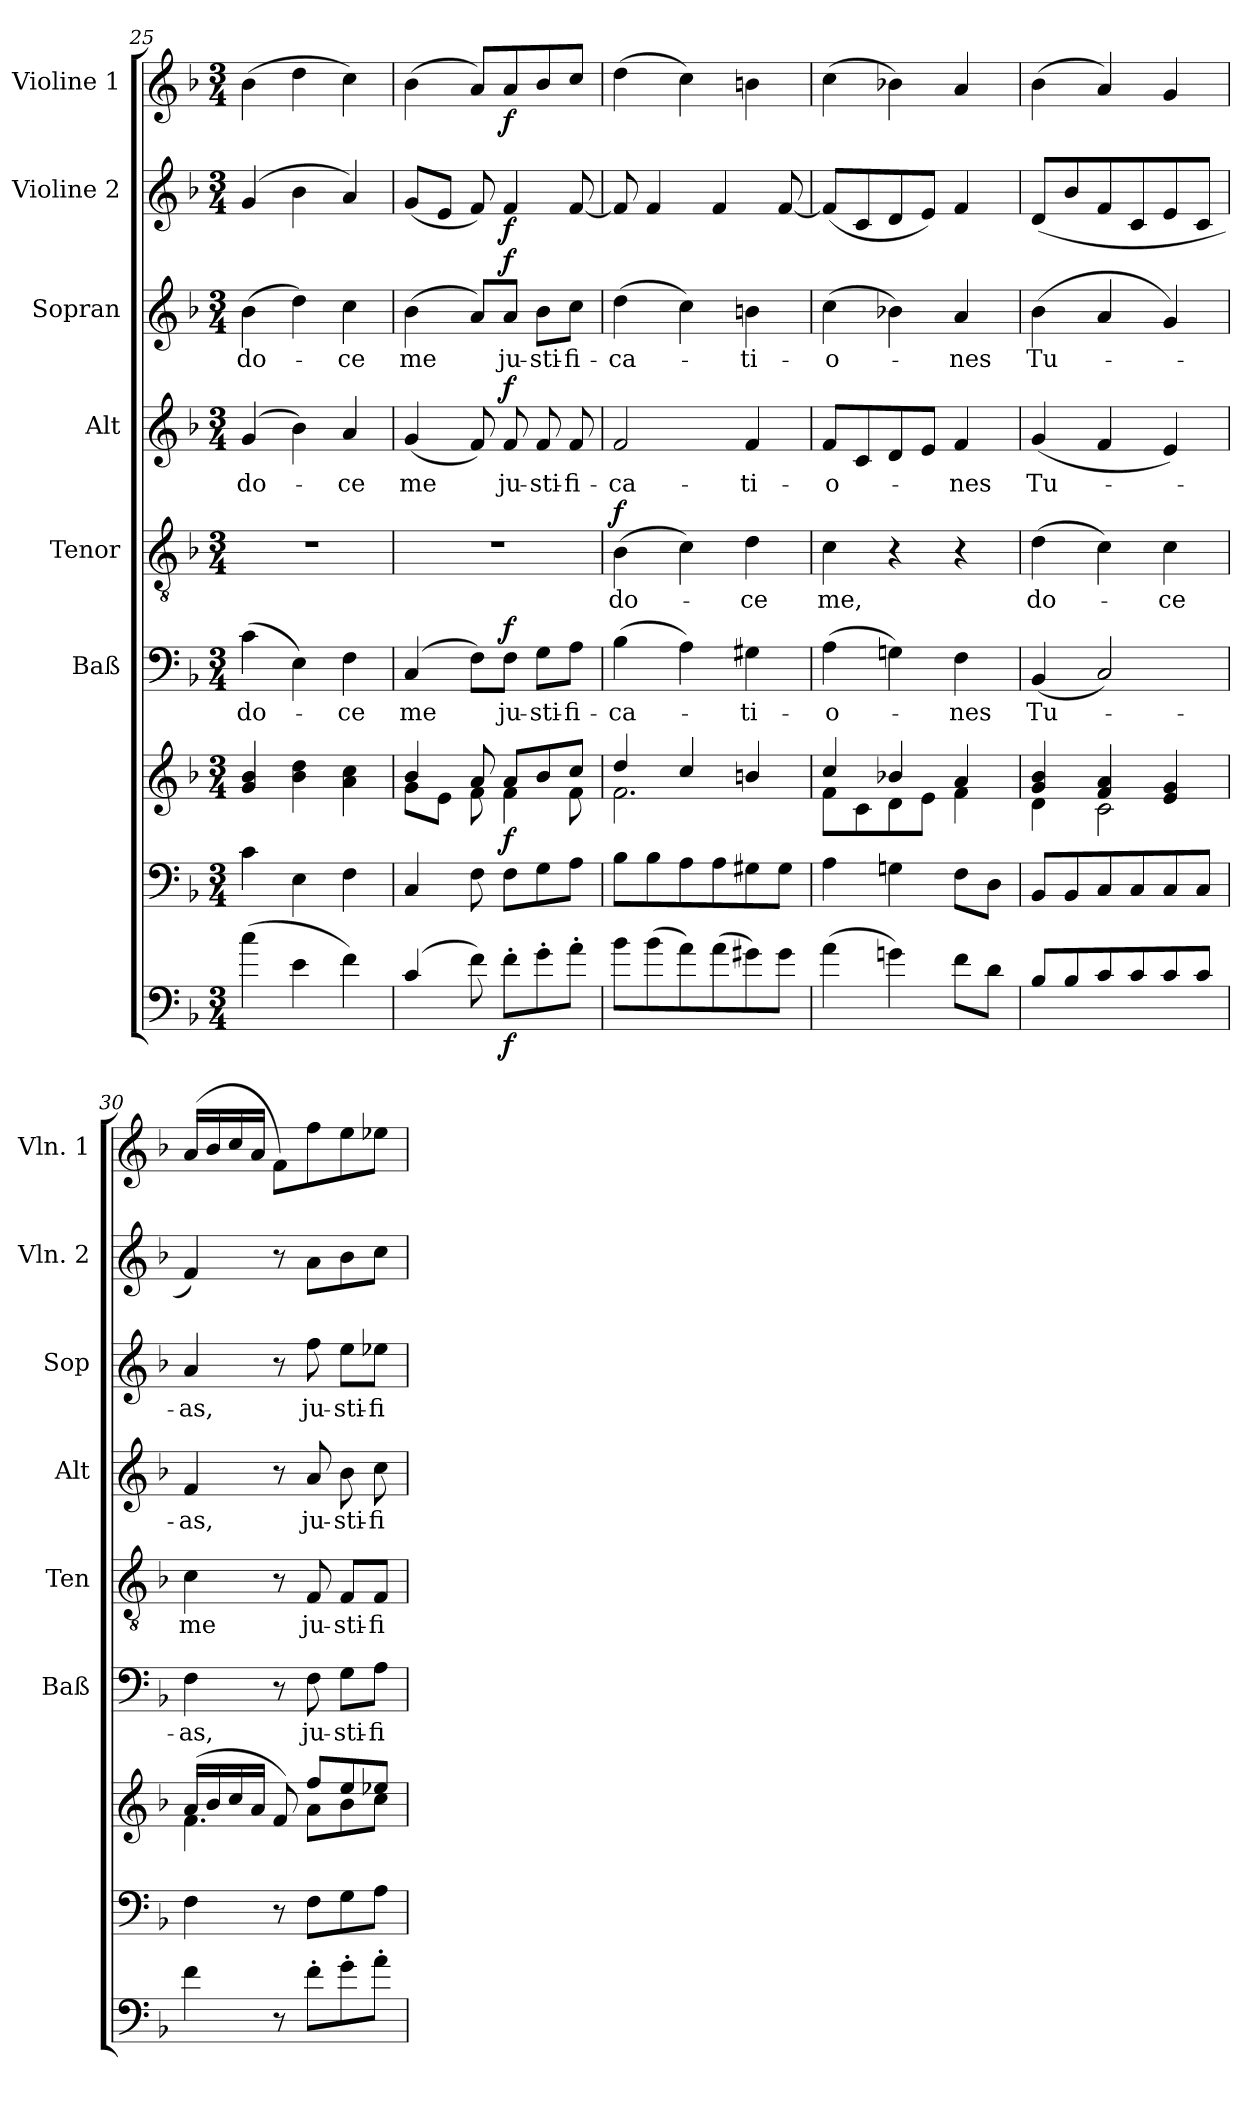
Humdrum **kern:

**kern	**dynam	**kern	**kern	**dynam	**kern	**text	**dynam	**kern	**text	**dynam	**kern	**text	**dynam	**kern	**text	**dynam	**kern	**dynam	**kern	**dynam
*part8	*part8	*part7	*part7	*part7	*part6	*part6	*part6	*part5	*part5	*part5	*part4	*part4	*part4	*part3	*part3	*part3	*part2	*part2	*part1	*part1
*staff9	*staff9	*staff8	*staff7	*staff7/8	*staff6	*staff6	*staff6	*staff5	*staff5	*staff5	*staff4	*staff4	*staff4	*staff3	*staff3	*staff3	*staff2	*staff2	*staff1	*staff1
*	*	*	*	*	*I"Baß	*	*	*I"Tenor	*	*	*I"Alt	*	*	*I"Sopran	*	*	*I"Violine 2	*	*I"Violine 1	*
*	*	*	*	*	*I'Baß	*	*	*I'Ten	*	*	*I'Alt	*	*	*I'Sop	*	*	*I'Vln. 2	*	*I'Vln. 1	*
!!LO:PB:g=z
*clefF4	*	*clefF4	*clefG2	*	*clefF4	*	*	*clefGv2	*	*	*clefG2	*	*	*clefG2	*	*	*clefG2	*	*clefG2	*
*ITrd7c12	*	*	*	*	*	*	*	*	*	*	*	*	*	*	*	*	*	*	*	*
*k[b-]	*	*k[b-]	*k[b-]	*	*k[b-]	*	*	*k[b-]	*	*	*k[b-]	*	*	*k[b-]	*	*	*k[b-]	*	*k[b-]	*
*F:	*	*F:	*F:	*	*F:	*	*	*F:	*	*	*F:	*	*	*F:	*	*	*F:	*	*F:	*
*M3/4	*	*M3/4	*M3/4	*	*M3/4	*	*	*M3/4	*	*	*M3/4	*	*	*M3/4	*	*	*M3/4	*	*M3/4	*
=25	=25	=25	=25	=25	=25	=25	=25	=25	=25	=25	=25	=25	=25	=25	=25	=25	=25	=25	=25	=25
!	!	!	!	!	!	!LO:LY:b	!	!	!	!	!	!LO:LY:b	!	!	!LO:LY:b	!	!	!	!	!
(>4c\	.	4c\	4g/ 4b-/	.	(>4c\	do-	.	2.r	.	.	(4g/	do-	.	(>4b-\	do-	.	(4g/	.	(>4b-\	.
4E\	.	4E\	4b-\ 4dd\	.	4E\)	.	.	.	.	.	4b-\)	.	.	4dd\)	.	.	4b-\	.	4dd\	.
!	!	!	!	!	!	!LO:LY:b	!	!	!	!	!	!LO:LY:b	!	!	!LO:LY:b	!	!	!	!	!
4F\)	.	4F\	4a\ 4cc\	.	4F\	-ce	.	.	.	.	4a/	-ce	.	4cc\	-ce	.	4a/)	.	4cc\)	.
=26	=26	=26	=26	=26	=26	=26	=26	=26	=26	=26	=26	=26	=26	=26	=26	=26	=26	=26	=26	=26
*	*	*	*^	*	*	*	*	*	*	*	*	*	*	*	*	*	*	*	*	*
!	!	!	!	!	!	!	!LO:LY:b	!	!	!	!	!	!LO:LY:b	!	!	!LO:LY:b	!	!	!	!	!
(4C/	.	4C/	4b-/	8g\L	.	(4C/	me	.	2.r	.	.	(<4g/	me	.	(>4b-\	me	.	(<8g/L	.	(>4b-\	.
.	.	.	.	8e\J	.	.	.	.	.	.	.	.	.	.	.	.	.	8e/J	.	.	.
8F\)	.	8F\	8a/	8f\	.	8F\L)	.	.	.	.	.	8f/)	.	.	8a/L)	.	.	8f/)	.	8a/L)	.
!	!LO:DY:b	!	!	!	!LO:DY:b	!	!LO:LY:b	!LO:DY:a	!	!	!	!	!LO:LY:b	!LO:DY:a	!	!LO:LY:b	!LO:DY:a	!	!LO:DY:b	!	!LO:DY:b
8F'>\L	f	8F\L	8a/L	4f\	f	8F\J	ju-	f	.	.	.	8f/	ju-	f	8a/J	ju-	f	4f/	f	8a/	f
!	!	!	!	!	!	!	!LO:LY:b	!	!	!	!	!	!LO:LY:b	!	!	!LO:LY:b	!	!	!	!	!
8G'>\	.	8G\	8b-/	.	.	8G\L	-sti-	.	.	.	.	8f/	-sti-	.	8b-\L	-sti-	.	.	.	8b-/	.
!	!	!	!	!	!	!	!LO:LY:b	!	!	!	!	!	!LO:LY:b	!	!	!LO:LY:b	!	!	!	!	!
8A'>\J	.	8A\J	8cc/J	8f\	.	8A\J	-fi-	.	.	.	.	8f/	-fi-	.	8cc\J	-fi-	.	[8f/	.	8cc/J	.
=27	=27	=27	=27	=27	=27	=27	=27	=27	=27	=27	=27	=27	=27	=27	=27	=27	=27	=27	=27	=27	=27
!	!	!	!	!	!	!	!LO:LY:b	!	!	!LO:LY:b	!LO:DY:a	!	!LO:LY:b	!	!	!LO:LY:b	!	!	!	!	!
8B-\L	.	8B-\L	4dd/	2.f\	.	(>4B-\	-ca-	.	(>4B-\	do-	f	2f/	-ca-	.	(>4dd\	-ca-	.	8f/]	.	(>4dd\	.
(>8B-\	.	8B-\	.	.	.	.	.	.	.	.	.	.	.	.	.	.	.	4f/	.	.	.
8A\)	.	8A\	4cc/	.	.	4A\)	.	.	4c\)	.	.	.	.	.	4cc\)	.	.	.	.	4cc\)	.
(>8A\	.	8A\	.	.	.	.	.	.	.	.	.	.	.	.	.	.	.	4f/	.	.	.
!	!	!	!	!	!	!	!LO:LY:b	!	!	!LO:LY:b	!	!	!LO:LY:b	!	!	!LO:LY:b	!	!	!	!	!
8G#X\)	.	8G#X\	4bn/	.	.	4G#X\	-ti-	.	4d\	-ce	.	4f/	-ti-	.	4bn\	-ti-	.	.	.	4bn\	.
8G#\J	.	8G#\J	.	.	.	.	.	.	.	.	.	.	.	.	.	.	.	[8f/	.	.	.
=28	=28	=28	=28	=28	=28	=28	=28	=28	=28	=28	=28	=28	=28	=28	=28	=28	=28	=28	=28	=28	=28
!	!	!	!	!	!	!	!LO:LY:b	!	!	!LO:LY:b	!	!	!LO:LY:b	!	!	!LO:LY:b	!	!	!	!	!
(>4A\	.	4A\	4cc/	8f\L	.	(>4A\	-o-	.	4c\	me,	.	8f/L	-o-	.	(>4cc\	-o-	.	(<8f/L]	.	(>4cc\	.
.	.	.	.	8c\	.	.	.	.	.	.	.	8c/	.	.	.	.	.	8c/	.	.	.
4Gn\)	.	4Gn\	4b-X/	8d\	.	4Gn\)	.	.	4r	.	.	8d/	.	.	4b-X\)	.	.	8d/	.	4b-X\)	.
.	.	.	.	8e\J	.	.	.	.	.	.	.	8e/J	.	.	.	.	.	8e/J)	.	.	.
!	!	!	!	!	!	!	!LO:LY:b	!	!	!	!	!	!LO:LY:b	!	!	!LO:LY:b	!	!	!	!	!
8F\L	.	8F\L	4a/	4f\	.	4F\	-nes	.	4r	.	.	4f/	-nes	.	4a/	-nes	.	4f/	.	4a/	.
8D\J	.	8D\J	.	.	.	.	.	.	.	.	.	.	.	.	.	.	.	.	.	.	.
=29	=29	=29	=29	=29	=29	=29	=29	=29	=29	=29	=29	=29	=29	=29	=29	=29	=29	=29	=29	=29	=29
!	!	!	!	!	!	!	!LO:LY:b	!	!	!LO:LY:b	!	!	!LO:LY:b	!	!	!LO:LY:b	!	!	!	!	!
8BB-/L	.	8BB-/L	4g/ 4b-/	4d\	.	(<4BB-/	Tu-	.	(>4d\	do-	.	(<4g/	Tu-	.	(<4b-\	Tu-	.	(<8d/L	.	(>4b-\	.
8BB-/	.	8BB-/	.	.	.	.	.	.	.	.	.	.	.	.	.	.	.	8b-/	.	.	.
8C/	.	8C/	4f/ 4a/	2c\	.	2C/)	.	.	4c\)	.	.	4f/	.	.	4a/	.	.	8f/	.	4a/)	.
8C/	.	8C/	.	.	.	.	.	.	.	.	.	.	.	.	.	.	.	8c/	.	.	.
!	!	!	!	!	!	!	!	!	!	!LO:LY:b	!	!	!	!	!	!	!	!	!	!	!
8C/	.	8C/	4e/ 4g/	.	.	.	.	.	4c\	-ce	.	4e/)	.	.	4g/)	.	.	8e/	.	4g/	.
8C/J	.	8C/J	.	.	.	.	.	.	.	.	.	.	.	.	.	.	.	8c/J	.	.	.
!!LO:PB:g=z
=30	=30	=30	=30	=30	=30	=30	=30	=30	=30	=30	=30	=30	=30	=30	=30	=30	=30	=30	=30	=30	=30
!	!	!	!	!	!	!	!LO:LY:b	!	!	!LO:LY:b	!	!	!LO:LY:b	!	!	!LO:LY:b	!	!	!	!	!
4F\	.	4F\	(>16a/LL	4.f\	.	4F\	-as,	.	4c\	me	.	4f/	-as,	.	4a/	-as,	.	4f/)	.	(<16a/LL	.
.	.	.	16b-/	.	.	.	.	.	.	.	.	.	.	.	.	.	.	.	.	16b-/	.
.	.	.	16cc/	.	.	.	.	.	.	.	.	.	.	.	.	.	.	.	.	16cc/	.
.	.	.	16a/JJ	.	.	.	.	.	.	.	.	.	.	.	.	.	.	.	.	16a/JJ	.
8r	.	8r	8f/)	.	.	8r	.	.	8r	.	.	8r	.	.	8r	.	.	8r	.	8f\L)	.
!	!	!	!	!	!	!	!LO:LY:b	!	!	!LO:LY:b	!	!	!LO:LY:b	!	!	!LO:LY:b	!	!	!	!	!
8F'>\L	.	8F\L	8ff/L	8a\L	.	8F\	ju-	.	8F/	ju-	.	8a/	ju-	.	8ff\	ju-	.	8a\L	.	8ff\	.
!	!	!	!	!	!	!	!LO:LY:b	!	!	!LO:LY:b	!	!	!LO:LY:b	!	!	!LO:LY:b	!	!	!	!	!
8G'>\	.	8G\	8ee/	8b-\	.	8G\L	-sti-	.	8F/L	-sti-	.	8b-\	-sti-	.	8ee\L	-sti-	.	8b-\	.	8ee\	.
!	!	!	!	!	!	!	!LO:LY:b	!	!	!LO:LY:b	!	!	!LO:LY:b	!	!	!LO:LY:b	!	!	!	!	!
8A'>\J	.	8A\J	8ee-X/J	8cc\J	.	8A\J	-fi-	.	8F/J	-fi-	.	8cc\	-fi-	.	8ee-X\J	-fi-	.	8cc\J	.	8ee-X\J	.
*	*	*	*v	*v	*	*	*	*	*	*	*	*	*	*	*	*	*	*	*	*	*
=	=	=	=	=	=	=	=	=	=	=	=	=	=	=	=	=	=	=	=	=
*-	*-	*-	*-	*-	*-	*-	*-	*-	*-	*-	*-	*-	*-	*-	*-	*-	*-	*-	*-	*-
